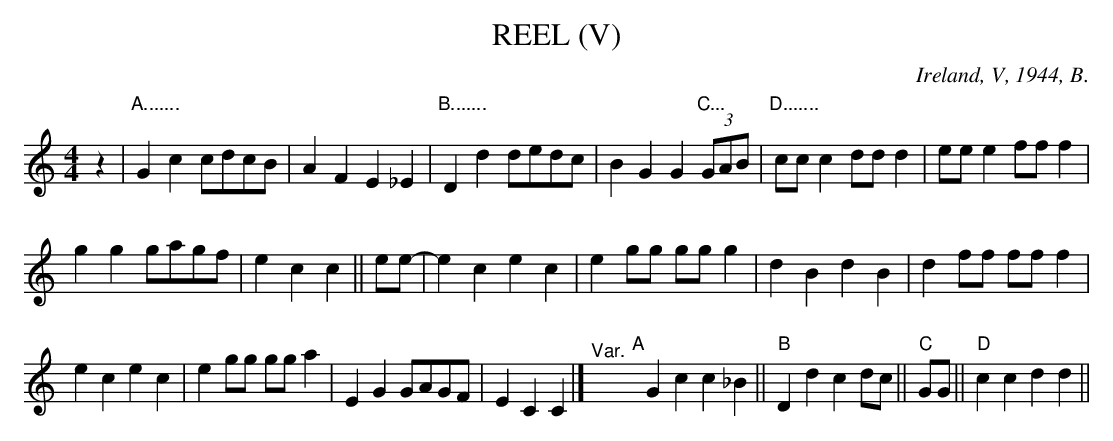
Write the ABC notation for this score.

X:1
T: REEL (V)
O: Ireland, V, 1944, B.
M: 4/4
L: 1/8
K: C
z2 |\
"A......."G2c2 cdcB | A2F2 E2_E2 |\
"B......."D2d2 dedc | B2G2 G2"C..."(3GAB |\
"D......."ccc2 ddd2 | eee2 fff2 |
g2g2 gagf | e2c2 c2 ||\
ee- |\
e2c2 e2c2 | e2gg ggg2 |\
d2B2 d2B2 | d2ff fff2 |
e2c2 e2c2 | e2gg gga2 |\
E2G2 GAGF | E2C2 C2 |]\
"^Var."y "A"yG2c2 c2_B2 || "B"D2d2 c2dc ||\
"C"GG || "D"c2c2 d2d2 ||
